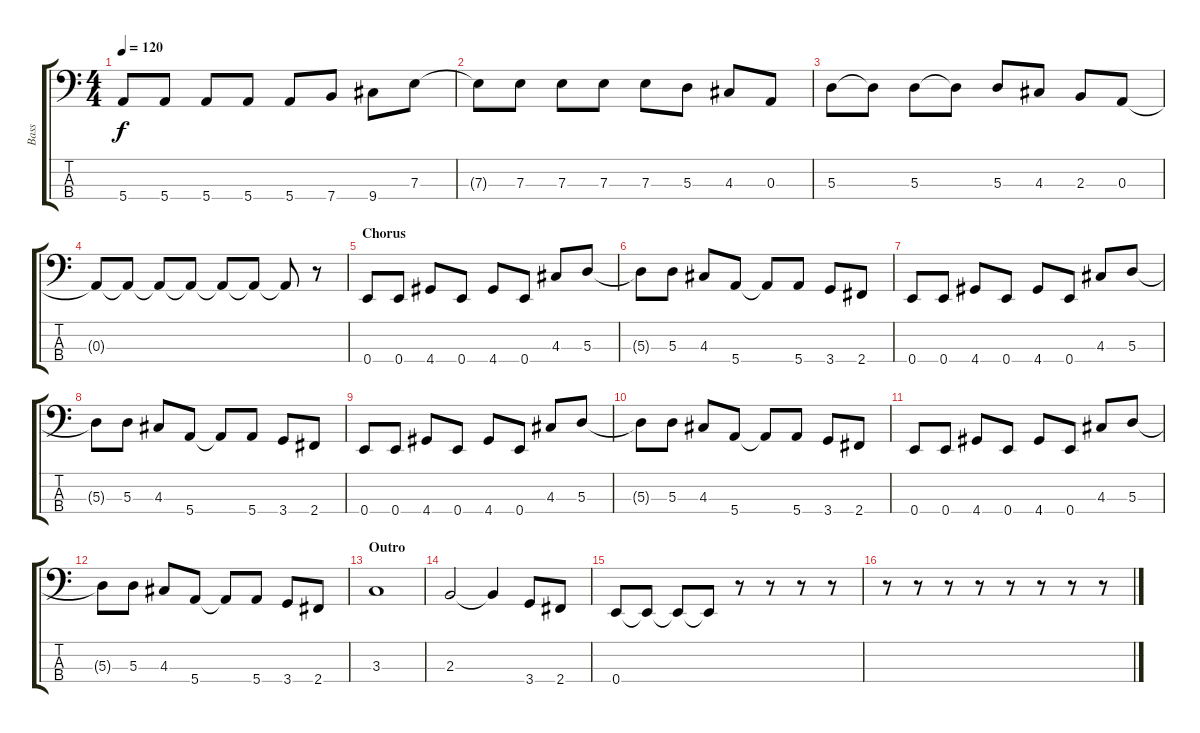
\track ("Bass" "Bass") {instrument electricbassfinger}
\staff {score tabs}
\tuning (G2 D2 A1 E1) {hide}
\ts (4 4)
\tempo 120
\clef f4
\ks c
5.4{t}.8{dy f} 5.4.8 5.4.8 5.4.8 5.4.8 7.4.8 9.4.8 7.3.8 |
7.3{t}.8 7.3.8 7.3.8 7.3.8 7.3.8 5.3.8 4.3.8 0.3.8 |
5.3.8 5.3{t}.8 5.3.8 5.3{t}.8 5.3.8 4.3.8 2.3.8 0.3.8 |
0.3{t}.8 0.3{t}.8 0.3{t}.8 0.3{t}.8 0.3{t}.8 0.3{t}.8 0.3{t}.8 r.8 |
\section ("" "Chorus")
0.4.8 0.4.8 4.4.8 0.4.8 4.4.8 0.4.8 4.3.8 5.3.8 |
5.3{t}.8 5.3.8 4.3.8 5.4.8 5.4{t}.8 5.4.8 3.4.8 2.4.8 |
0.4.8 0.4.8 4.4.8 0.4.8 4.4.8 0.4.8 4.3.8 5.3.8 |
5.3{t}.8 5.3.8 4.3.8 5.4.8 5.4{t}.8 5.4.8 3.4.8 2.4.8 |
0.4.8 0.4.8 4.4.8 0.4.8 4.4.8 0.4.8 4.3.8 5.3.8 |
5.3{t}.8 5.3.8 4.3.8 5.4.8 5.4{t}.8 5.4.8 3.4.8 2.4.8 |
0.4.8 0.4.8 4.4.8 0.4.8 4.4.8 0.4.8 4.3.8 5.3.8 |
5.3{t}.8 5.3.8 4.3.8 5.4.8 5.4{t}.8 5.4.8 3.4.8 2.4.8 |
\section ("" "Outro")
3.3.1 |
2.3.2 2.3{t}.4 3.4.8 2.4.8 |
0.4.8 0.4{t}.8 0.4{t}.8 0.4{t}.8 r.8 r.8 r.8 r.8 |
r.8 r.8 r.8 r.8 r.8 r.8 r.8 r.8
